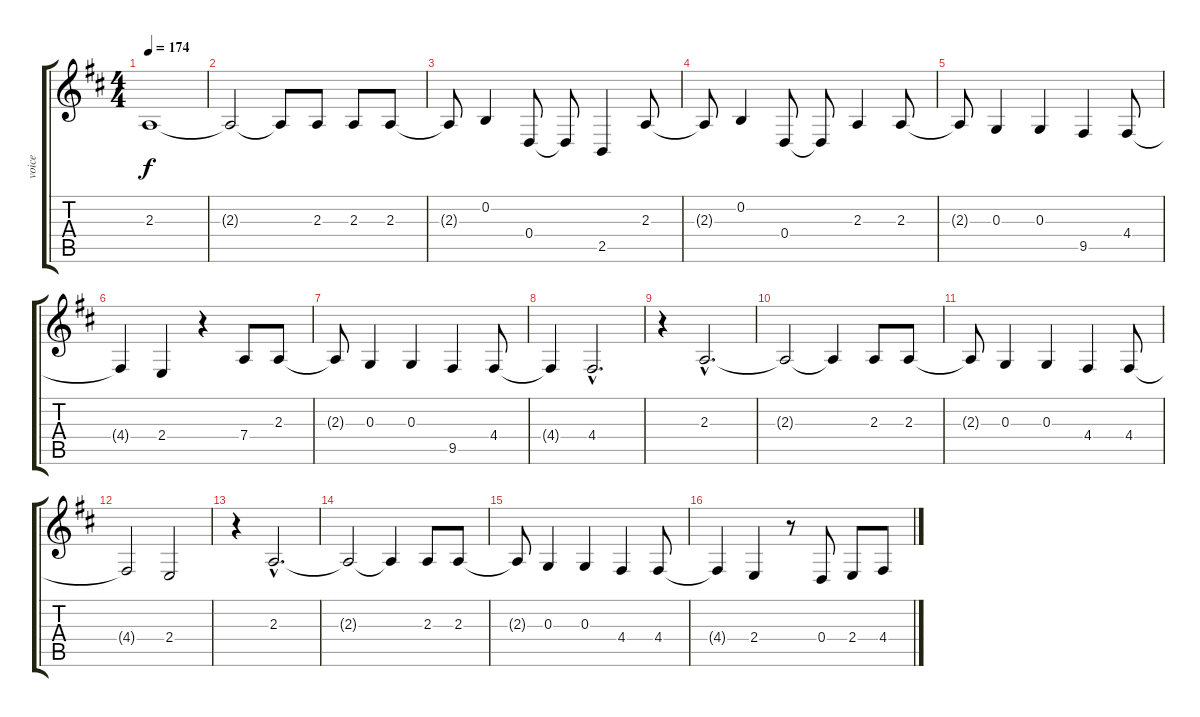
\track ("voice" "voice") {instrument tangoaccordion}
\staff {score tabs}
\tuning (E4 B3 G3 D3 A2 E2) {hide}
\ts (4 4)
\tempo 174
\clef g2
\ks d
2.3.1{dy f} |
2.3{t}.2 2.3{t}.8 2.3.8 2.3.8 2.3.8 |
2.3{t}.8 0.2.4 0.4.8 0.4{t}.8 2.5.4 2.3.8 |
2.3{t}.8 0.2.4 0.4.8 0.4{t}.8 2.3.4 2.3.8 |
2.3{t}.8 0.3.4 0.3.4 9.5.4 4.4.8 |
4.4{t}.4 2.4.4 r.4 7.4.8 2.3.8 |
2.3{t}.8 0.3.4 0.3.4 9.5.4 4.4.8 |
4.4{t}.4 4.4{hac}.2{d} |
r.4 2.3{hac}.2{d} |
2.3{t}.2 2.3{t}.4 2.3.8 2.3.8 |
2.3{t}.8 0.3.4 0.3.4 4.4.4 4.4.8 |
4.4{t}.2 2.4.2 |
r.4 2.3{hac}.2{d} |
2.3{t}.2 2.3{t}.4 2.3.8 2.3.8 |
2.3{t}.8 0.3.4 0.3.4 4.4.4 4.4.8 |
4.4{t}.4 2.4.4 r.8 0.4.8 2.4.8 4.4.8
